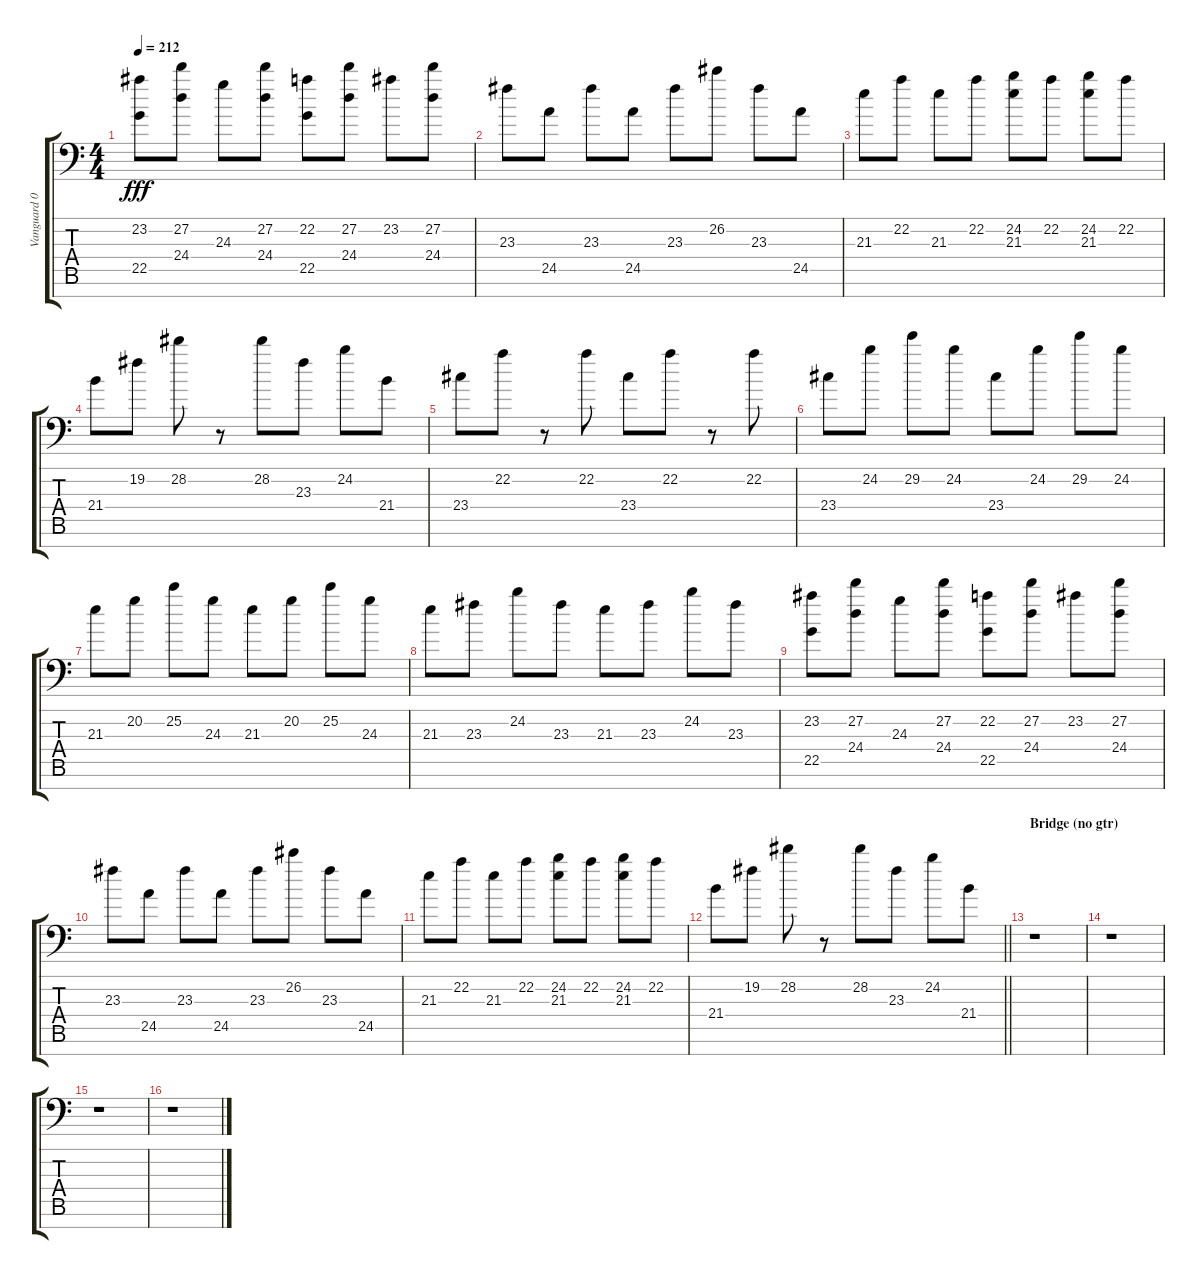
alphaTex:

\track ("Vanguard 07" "Vanguard 0") {instrument lead4chiff}
\staff {score tabs}
\tuning (C8 B3 G3 D3 A2 E2 C-1) {hide}
\ts (4 4)
\tempo 212
\clef f4
\ks c
(23.2 22.5).8{dy fff} (27.2 24.4).8 24.3.8 (27.2 24.4).8 (22.2 22.5).8 (27.2 24.4).8 23.2.8 (27.2 24.4).8 |
23.3.8 24.5.8 23.3.8 24.5.8 23.3.8 26.2.8 23.3.8 24.5.8 |
21.3.8 22.2.8 21.3.8 22.2.8 (24.2 21.3).8 22.2.8 (24.2 21.3).8 22.2.8 |
21.4.8 19.2.8 28.2.8 r.8 28.2.8 23.3.8 24.2.8 21.4.8 |
23.4.8 22.2.8 r.8 22.2.8 23.4.8 22.2.8 r.8 22.2.8 |
23.4.8 24.2.8 29.2.8 24.2.8 23.4.8 24.2.8 29.2.8 24.2.8 |
21.3.8 20.2.8 25.2.8 24.3.8 21.3.8 20.2.8 25.2.8 24.3.8 |
21.3.8 23.3.8 24.2.8 23.3.8 21.3.8 23.3.8 24.2.8 23.3.8 |
(23.2 22.5).8 (27.2 24.4).8 24.3.8 (27.2 24.4).8 (22.2 22.5).8 (27.2 24.4).8 23.2.8 (27.2 24.4).8 |
23.3.8 24.5.8 23.3.8 24.5.8 23.3.8 26.2.8 23.3.8 24.5.8 |
21.3.8 22.2.8 21.3.8 22.2.8 (24.2 21.3).8 22.2.8 (24.2 21.3).8 22.2.8 |
\barLineRight lightlight
21.4.8 19.2.8 28.2.8 r.8 28.2.8 23.3.8 24.2.8 21.4.8 |
\section ("" "Bridge (no gtr)")
r.1 |
r.1 |
r.1 |
r.1
